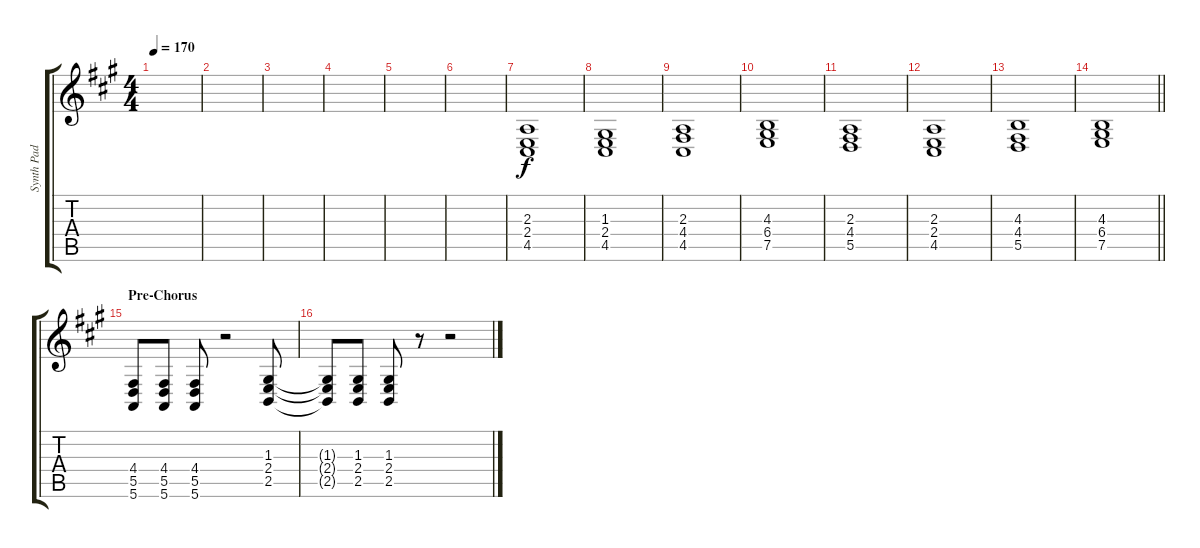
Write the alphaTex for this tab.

\track ("Synth Pad" "Synth Pad") {instrument pad3polysynth}
\staff {score tabs}
\tuning (E4 B3 G3 D3 A2 E2) {hide}
\ts (4 4)
\tempo 170
\clef g2
\ks a
|
|
|
|
|
|
(2.3 2.4 4.5).1 |
(1.3 2.4 4.5).1 |
(2.3 4.4 4.5).1 |
(4.3 6.4 7.5).1 |
(2.3 4.4 5.5).1 |
(2.3 2.4 4.5).1 |
(4.3 4.4 5.5).1 |
\barLineRight lightlight
(4.3 6.4 7.5).1 |
\section ("" "Pre-Chorus")
(4.4 5.5 5.6).8 (4.4 5.5 5.6).8 (4.4 5.5 5.6).8 r.2 (1.3 2.4 2.5).8 |
(1.3{t} 2.4{t} 2.5{t}).8 (1.3 2.4 2.5).8 (1.3 2.4 2.5).8 r.8 r.2
